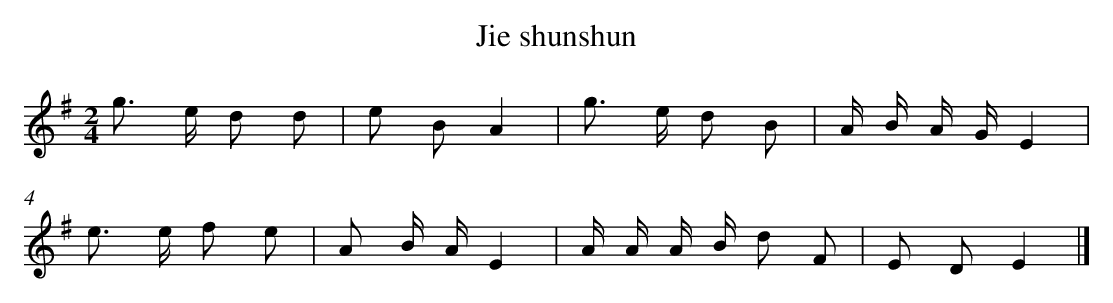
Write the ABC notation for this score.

X:1
T: Jie shunshun
L: 1/8
M: 2/4
K: G
g> e d d [I:setbarnb 1]|
e BA2 |
g> e d B |
A/ B/ A/ G/E2 |
e> e f e |
A B/ A/E2 |
A/ A/ A/ B/ d F |
E DE2 |]
